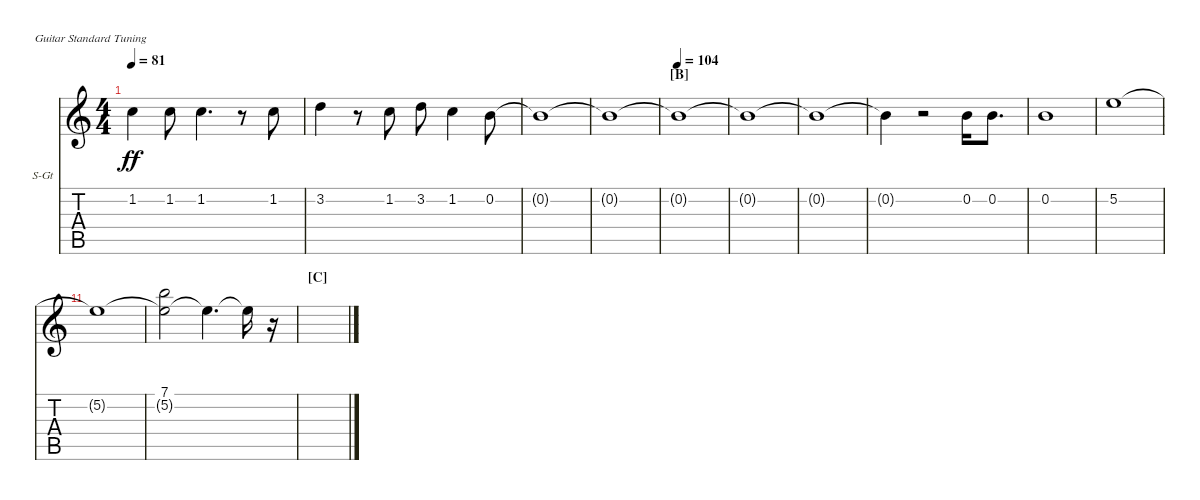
\bracketExtendMode nobrackets
\firstSystemTrackNameOrientation horizontal
\otherSystemsTrackNameOrientation horizontal
\defaultBarNumberDisplay FirstOfSystem
\track ("Vocals" "S-Gt") {instrument acousticguitarsteel}
\staff {score tabs}
\tuning (E4 B3 G3 D3 A2 E2)
\ts (4 4)
\tempo 81
\clef g2
\scale
0.326582
\ks c
1.2.4{dy ff} 1.2.8 1.2.4{d} r.8 1.2.8 |
\scale
0.35443 3.2.4 r.8 1.2.8 3.2.8 1.2.4 0.2.8 |
\scale
0.159494 0.2{t}.1 |
\scale
0.159494 0.2{t}.1 |
\section ("B" "")
\tempo 104
\scale
0.198113 0.2{t}.1 |
\scale
0.198113 0.2{t}.1 |
\scale
0.198113 0.2{t}.1 |
\scale
0.40566 0.2{t}.4 r.2 0.2.16 0.2.8{d} |
\scale
0.200637 0.2.1 |
\scale
0.200637 5.2.1 |
\scale
0.200637 5.2{t}.1 |
\scale
0.398089 (7.1 5.2{t}).2{lyrics (0 "") lyrics (1 "") lyrics (2 "") lyrics (3 "") lyrics (4 "")} 5.2{t}.4{d lyrics (0 "") lyrics (1 "") lyrics (2 "") lyrics (3 "") lyrics (4 "")} 5.2{t}.16 r.16 |
\section ("C" "")
\scale
0.25 |
\scale
0.25 |
\scale
0.25 |
\scale
0.25
